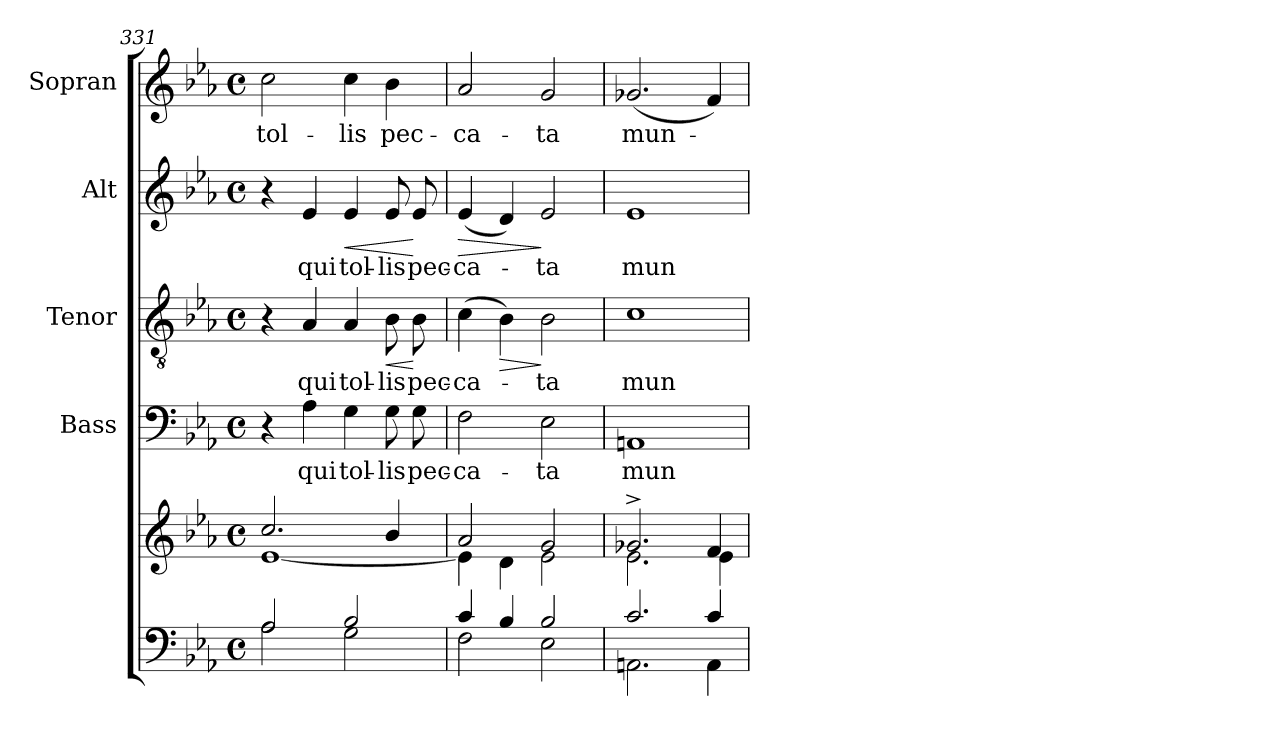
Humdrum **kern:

**kern	**kern	**kern	**text	**kern	**text	**dynam	**kern	**text	**dynam	**kern	**text
*part5	*part5	*part4	*part4	*part3	*part3	*part3	*part2	*part2	*part2	*part1	*part1
*staff6	*staff5	*staff4	*staff4	*staff3	*staff3	*staff3	*staff2	*staff2	*staff2	*staff1	*staff1
*	*	*I"Bass	*	*I"Tenor	*	*	*I"Alt	*	*	*I"Sopran	*
*	*	*I'B.	*	*I'T.	*	*	*I'A.	*	*	*I'S.	*
*clefF4	*clefG2	*clefF4	*	*clefGv2	*	*	*clefG2	*	*	*clefG2	*
*k[b-e-a-]	*k[b-e-a-]	*k[b-e-a-]	*	*k[b-e-a-]	*	*	*k[b-e-a-]	*	*	*k[b-e-a-]	*
*E-:	*E-:	*E-:	*	*E-:	*	*	*E-:	*	*	*E-:	*
*M4/4	*M4/4	*M4/4	*	*M4/4	*	*	*M4/4	*	*	*M4/4	*
*met(c)	*met(c)	*met(c)	*	*met(c)	*	*	*met(c)	*	*	*met(c)	*
=331	=331	=331	=331	=331	=331	=331	=331	=331	=331	=331	=331
*^	*^	*	*	*	*	*	*	*	*	*	*
!	!	!	!	!	!	!	!	!	!	!	!	!	!LO:LY:b
2A-/	2A-\	2.cc/	[<1e-	4r	.	4r	.	.	4r	.	.	2cc\	tol-
!	!	!	!	!	!LO:LY:b	!	!LO:LY:b	!	!	!LO:LY:b	!	!	!
.	.	.	.	4A-\	qui	4A-/	qui	.	4e-/	qui	.	.	.
!	!	!	!	!	!LO:LY:b	!	!LO:LY:b	!	!	!LO:LY:b	!LO:HP:b	!	!LO:LY:b
2B-/	2G\	.	.	4G\	tol-	4A-/	tol-	.	4e-/	tol-	<	4cc\	-lis
!	!	!	!	!	!LO:LY:b	!	!LO:LY:b	!LO:HP:b	!	!LO:LY:b	!	!	!LO:LY:b
.	.	4b-/	.	8G\	-lis	8B-\	-lis	<	8e-/	-lis	.	4b-\	pec-
!	!	!	!	!	!LO:LY:b	!	!LO:LY:b	!	!	!LO:LY:b	!	!	!
.	.	.	.	8G\	pec-	8B-\	pec-	[	8e-/	pec-	[	.	.
=332	=332	=332	=332	=332	=332	=332	=332	=332	=332	=332	=332	=332	=332
!	!	!	!	!	!LO:LY:b	!	!LO:LY:b	!	!	!LO:LY:b	!LO:HP:b	!	!LO:LY:b
4c/	2F\	2a-/	4e-\]	2F\	-ca-	(>4c\	-ca-	.	(<4e-/	-ca-	>	2a-/	-ca-
!	!	!	!	!	!	!	!	!LO:HP:b	!	!	!	!	!
4B-/	.	.	4d\	.	.	4B-\)	.	>	4d/)	.	.	.	.
!	!	!	!	!	!LO:LY:b	!	!LO:LY:b	!	!	!LO:LY:b	!	!	!LO:LY:b
2B-/	2E-\	2g/	2e-\	2E-\	-ta	2B-\	-ta	]	2e-/	-ta	]	2g/	-ta
=333	=333	=333	=333	=333	=333	=333	=333	=333	=333	=333	=333	=333	=333
!	!	!	!	!	!LO:LY:b	!	!LO:LY:b	!	!	!LO:LY:b	!	!	!LO:LY:b
2.c/	2.AAn\	2.g-X^>/	2.e-\	1AAn	mun-	1c	mun-	.	1e-	mun-	.	(<2.g-X/	mun-
4c/	4AA\	4f/	4e-\	.	.	.	.	.	.	.	.	4f/)	.
*v	*v	*	*	*	*	*	*	*	*	*	*	*	*
*	*v	*v	*	*	*	*	*	*	*	*	*	*
=	=	=	=	=	=	=	=	=	=	=	=
*-	*-	*-	*-	*-	*-	*-	*-	*-	*-	*-	*-
